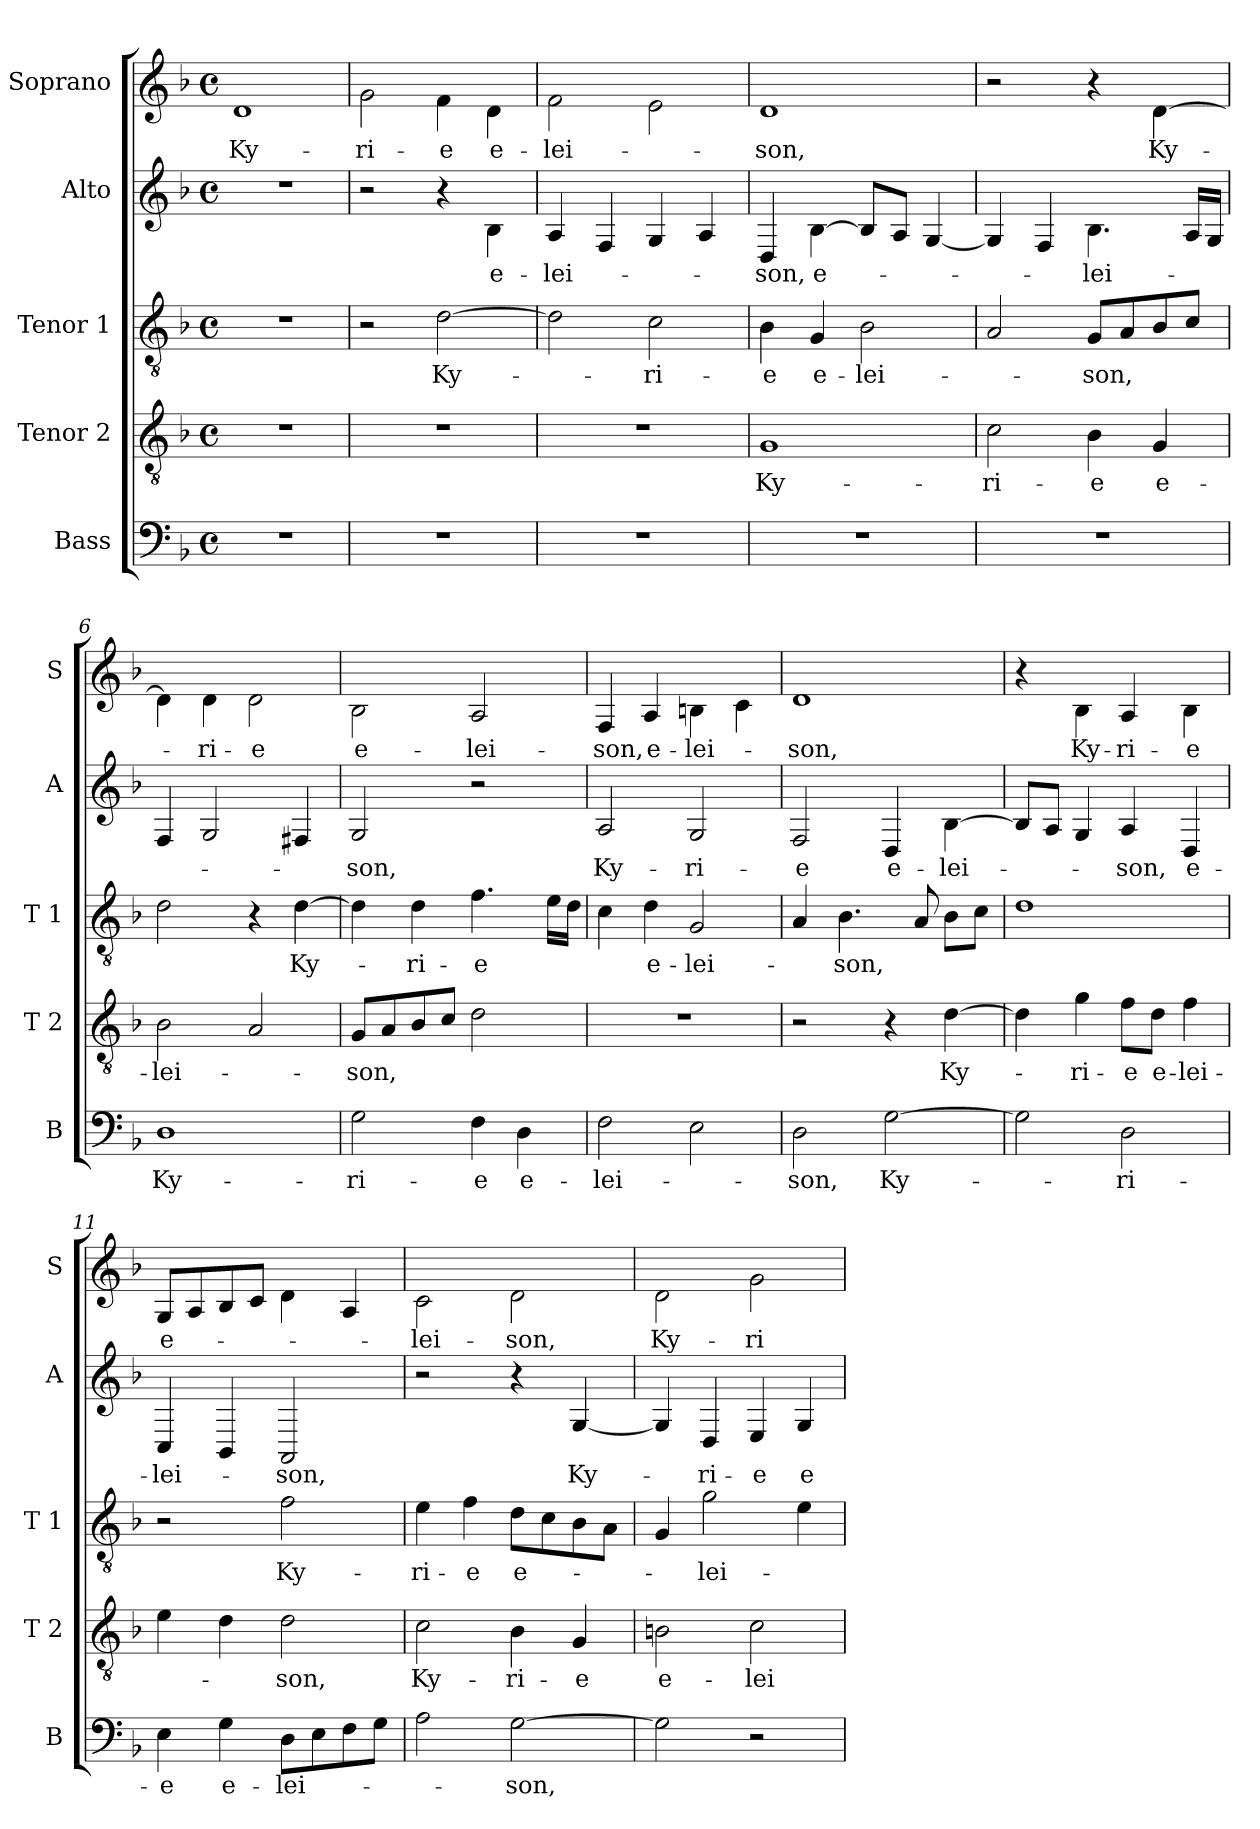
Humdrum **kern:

**kern	**text	**kern	**text	**kern	**text	**kern	**text	**kern	**text
*part5	*part5	*part4	*part4	*part3	*part3	*part2	*part2	*part1	*part1
*staff5	*staff5	*staff4	*staff4	*staff3	*staff3	*staff2	*staff2	*staff1	*staff1
*I"Bass	*	*I"Tenor 2	*	*I"Tenor 1	*	*I"Alto	*	*I"Soprano	*
*I'B	*	*I'T 2	*	*I'T 1	*	*I'A	*	*I'S	*
*clefF4	*	*clefGv2	*	*clefGv2	*	*clefG2	*	*clefG2	*
*	*	*	*	*	*	*ITrd-7c-12	*	*ITrd-7c-12	*
*k[b-]	*	*k[b-]	*	*k[b-]	*	*k[b-]	*	*k[b-]	*
*d:	*	*d:	*	*d:	*	*d:	*	*d:	*
*M4/4	*	*M4/4	*	*M4/4	*	*M4/4	*	*M4/4	*
*met(c)	*	*met(c)	*	*met(c)	*	*met(c)	*	*met(c)	*
=1	=1	=1	=1	=1	=1	=1	=1	=1	=1
1r	.	1r	.	1r	.	1r	.	1dd	Ky-
=2	=2	=2	=2	=2	=2	=2	=2	=2	=2
1r	.	1r	.	2r	.	2r	.	2gg\	-ri-
.	.	.	.	[2d\	Ky-	4r	.	4ff\	-e
.	.	.	.	.	.	4b-\	e-	4dd\	e-
=3	=3	=3	=3	=3	=3	=3	=3	=3	=3
1r	.	1r	.	2d\]	.	4a/	-lei-	2ff\	-lei-
.	.	.	.	.	.	4f/	.	.	.
.	.	.	.	2c\	-ri-	4g/	.	2ee\	.
.	.	.	.	.	.	4a/	.	.	.
=4	=4	=4	=4	=4	=4	=4	=4	=4	=4
1r	.	1G	Ky-	4B-\	-e	4d/	-son,	1dd	-son,
.	.	.	.	4G/	e-	[4b-\	e-	.	.
.	.	.	.	2B-\	-lei-	8b-/L]	.	.	.
.	.	.	.	.	.	8a/J	.	.	.
.	.	.	.	.	.	[4g/	.	.	.
=5	=5	=5	=5	=5	=5	=5	=5	=5	=5
1r	.	2c\	-ri-	2A/	.	4g/]	.	2r	.
.	.	.	.	.	.	4f/	.	.	.
.	.	4B-\	-e	8G/L	-son,	4.b-\	-lei-	4r	.
.	.	.	.	8A/	.	.	.	.	.
.	.	4G/	e-	8B-/	.	.	.	[4dd\	Ky-
.	.	.	.	8c/J	.	16a/LL	.	.	.
.	.	.	.	.	.	16g/JJ	.	.	.
=6	=6	=6	=6	=6	=6	=6	=6	=6	=6
1D	Ky-	2B-\	-lei-	2d\	.	4f/	.	4dd\]	.
.	.	.	.	.	.	2g/	.	4dd\	-ri-
.	.	2A/	.	4r	.	.	.	2dd\	-e
.	.	.	.	[4d\	Ky-	4f#X/	.	.	.
!!LO:LB:g=z
=7	=7	=7	=7	=7	=7	=7	=7	=7	=7
2G\	-ri-	8G/L	-son,	4d\]	.	2g/	-son,	2b-\	e-
.	.	8A/	.	.	.	.	.	.	.
.	.	8B-/	.	4d\	-ri-	.	.	.	.
.	.	8c/J	.	.	.	.	.	.	.
4F\	-e	2d\	.	4.f\	-e	2r	.	2a/	-lei-
4D\	e-	.	.	.	.	.	.	.	.
.	.	.	.	16e\LL	.	.	.	.	.
.	.	.	.	16d\JJ	.	.	.	.	.
=8	=8	=8	=8	=8	=8	=8	=8	=8	=8
2F\	-lei-	1r	.	4c\	.	2a/	Ky-	4f/	-son,
.	.	.	.	4d\	e-	.	.	4a/	e-
2E\	.	.	.	2G/	-lei-	2g/	-ri-	4bn\	-lei-
.	.	.	.	.	.	.	.	4cc\	.
=9	=9	=9	=9	=9	=9	=9	=9	=9	=9
2D\	-son,	2r	.	4A/	.	2f/	-e	1dd	-son,
.	.	.	.	4.B-\	-son,	.	.	.	.
[2G\	Ky-	4r	.	.	.	4d/	e-	.	.
.	.	.	.	8A/	.	.	.	.	.
.	.	[4d\	Ky-	8B-\L	.	[4b-\	-lei-	.	.
.	.	.	.	8c\J	.	.	.	.	.
=10	=10	=10	=10	=10	=10	=10	=10	=10	=10
2G\]	.	4d\]	.	1d	.	8b-/L]	.	4r	.
.	.	.	.	.	.	8a/J	.	.	.
.	.	4g\	-ri-	.	.	4g/	.	4b-\	Ky-
2D\	-ri-	8f\L	-e	.	.	4a/	-son,	4a/	-ri-
.	.	8d\J	e-	.	.	.	.	.	.
.	.	4f\	-lei-	.	.	4d/	e-	4b-\	-e
=11	=11	=11	=11	=11	=11	=11	=11	=11	=11
4E\	-e	4e\	.	2r	.	4c/	-lei-	8g/L	e-
.	.	.	.	.	.	.	.	8a/	.
4G\	e-	4d\	.	.	.	4B-/	.	8b-/	.
.	.	.	.	.	.	.	.	8cc/J	.
8D\L	-lei-	2d\	-son,	2f\	Ky-	2A/	-son,	4dd\	.
8E\	.	.	.	.	.	.	.	.	.
8F\	.	.	.	.	.	.	.	4a/	.
8G\J	.	.	.	.	.	.	.	.	.
!!LO:PB:g=z
=12	=12	=12	=12	=12	=12	=12	=12	=12	=12
2A\	.	2c\	Ky-	4e\	-ri-	2r	.	2cc\	-lei-
.	.	.	.	4f\	-e	.	.	.	.
[2G\	-son,	4B-\	-ri-	8d\L	e-	4r	.	2dd\	-son,
.	.	.	.	8c\	.	.	.	.	.
.	.	4G/	-e	8B-\	.	[4g/	Ky-	.	.
.	.	.	.	8A\J	.	.	.	.	.
=13	=13	=13	=13	=13	=13	=13	=13	=13	=13
2G\]	.	2Bn\	e-	4G/	.	4g/]	.	2dd\	Ky-
.	.	.	.	2g\	-lei-	4d/	-ri-	.	.
2r	.	2c\	-lei-	.	.	4e/	-e	2gg\	-ri-
.	.	.	.	4e\	.	4g/	e-	.	.
=	=	=	=	=	=	=	=	=	=
*-	*-	*-	*-	*-	*-	*-	*-	*-	*-
